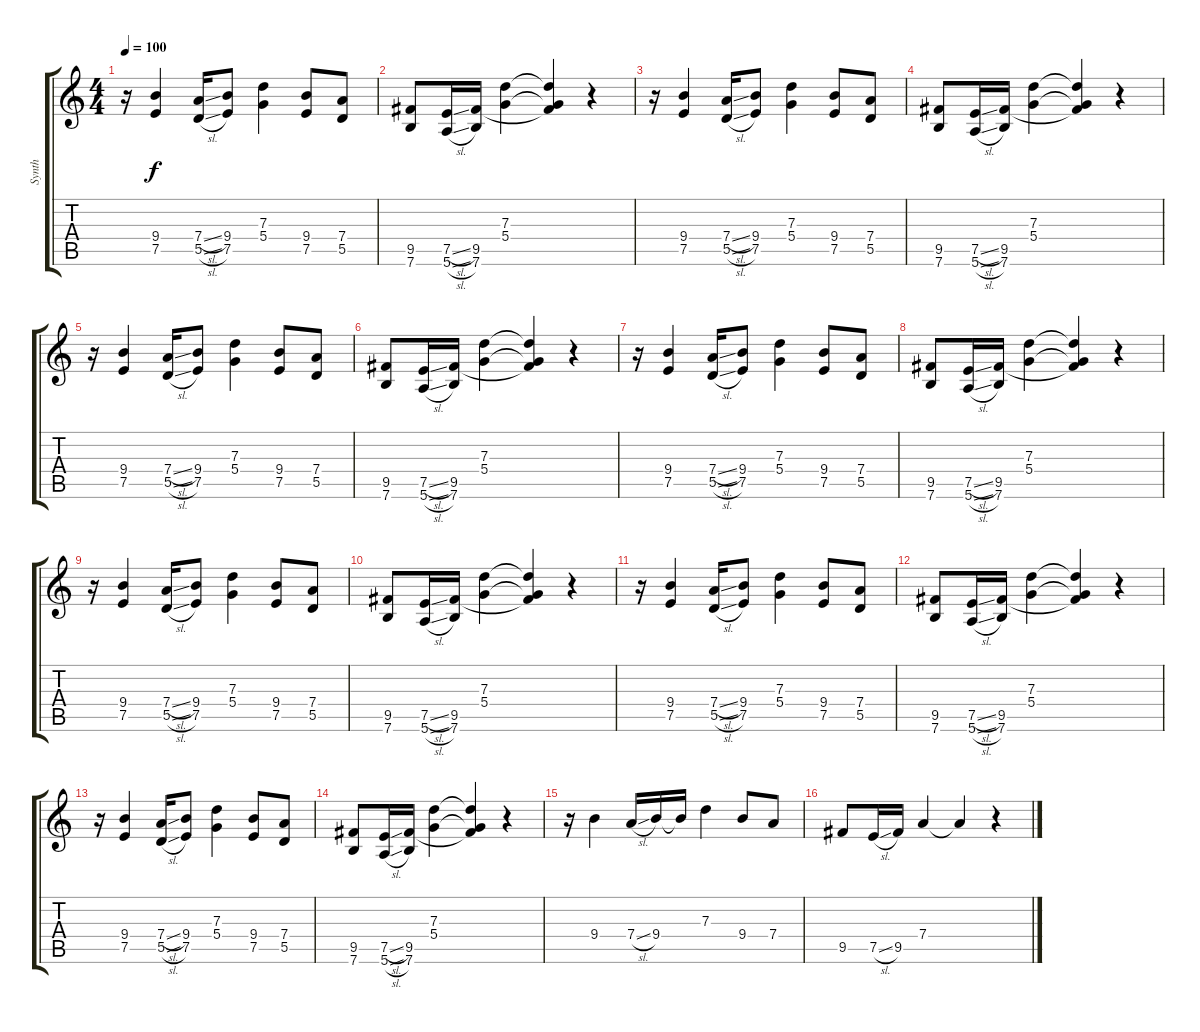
\track ("Synth" "Synth") {instrument overdrivenguitar}
\staff {score tabs}
\tuning (E4 B3 G3 D3 A2 E2) {hide}
\ts (4 4)
\tempo 100
\clef g2
\ks c
r.16{dy f} (9.4 7.5).4 (7.4{sl} 5.5{sl}).16 (9.4 7.5).8 (7.3 5.4).4 (9.4 7.5).8 (7.4 5.5).8 |
(9.5 7.6).8 (7.5{sl} 5.6{sl}).16 (9.5 7.6).16 (7.3 5.4).4 (7.3{t} 5.4{t} 9.5{t}).4 r.4 |
r.16 (9.4 7.5).4 (7.4{sl} 5.5{sl}).16 (9.4 7.5).8 (7.3 5.4).4 (9.4 7.5).8 (7.4 5.5).8 |
(9.5 7.6).8 (7.5{sl} 5.6{sl}).16 (9.5 7.6).16 (7.3 5.4).4 (7.3{t} 5.4{t} 9.5{t}).4 r.4 |
r.16 (9.4 7.5).4 (7.4{sl} 5.5{sl}).16 (9.4 7.5).8 (7.3 5.4).4 (9.4 7.5).8 (7.4 5.5).8 |
(9.5 7.6).8 (7.5{sl} 5.6{sl}).16 (9.5 7.6).16 (7.3 5.4).4 (7.3{t} 5.4{t} 9.5{t}).4 r.4 |
r.16 (9.4 7.5).4 (7.4{sl} 5.5{sl}).16 (9.4 7.5).8 (7.3 5.4).4 (9.4 7.5).8 (7.4 5.5).8 |
(9.5 7.6).8 (7.5{sl} 5.6{sl}).16 (9.5 7.6).16 (7.3 5.4).4 (7.3{t} 5.4{t} 9.5{t}).4 r.4 |
r.16 (9.4 7.5).4 (7.4{sl} 5.5{sl}).16 (9.4 7.5).8 (7.3 5.4).4 (9.4 7.5).8 (7.4 5.5).8 |
(9.5 7.6).8 (7.5{sl} 5.6{sl}).16 (9.5 7.6).16 (7.3 5.4).4 (7.3{t} 5.4{t} 9.5{t}).4 r.4 |
r.16 (9.4 7.5).4 (7.4{sl} 5.5{sl}).16 (9.4 7.5).8 (7.3 5.4).4 (9.4 7.5).8 (7.4 5.5).8 |
(9.5 7.6).8 (7.5{sl} 5.6{sl}).16 (9.5 7.6).16 (7.3 5.4).4 (7.3{t} 5.4{t} 9.5{t}).4 r.4 |
r.16 (9.4 7.5).4 (7.4{sl} 5.5{sl}).16 (9.4 7.5).8 (7.3 5.4).4 (9.4 7.5).8 (7.4 5.5).8 |
(9.5 7.6).8 (7.5{sl} 5.6{sl}).16 (9.5 7.6).16 (7.3 5.4).4 (7.3{t} 5.4{t} 9.5{t}).4 r.4 |
r.16 9.4.4 7.4{sl}.16 9.4.16 9.4{t}.16 7.3.4 9.4.8 7.4.8 |
9.5.8 7.5{sl}.16 9.5.16 7.4.4 7.4{t}.4 r.4
